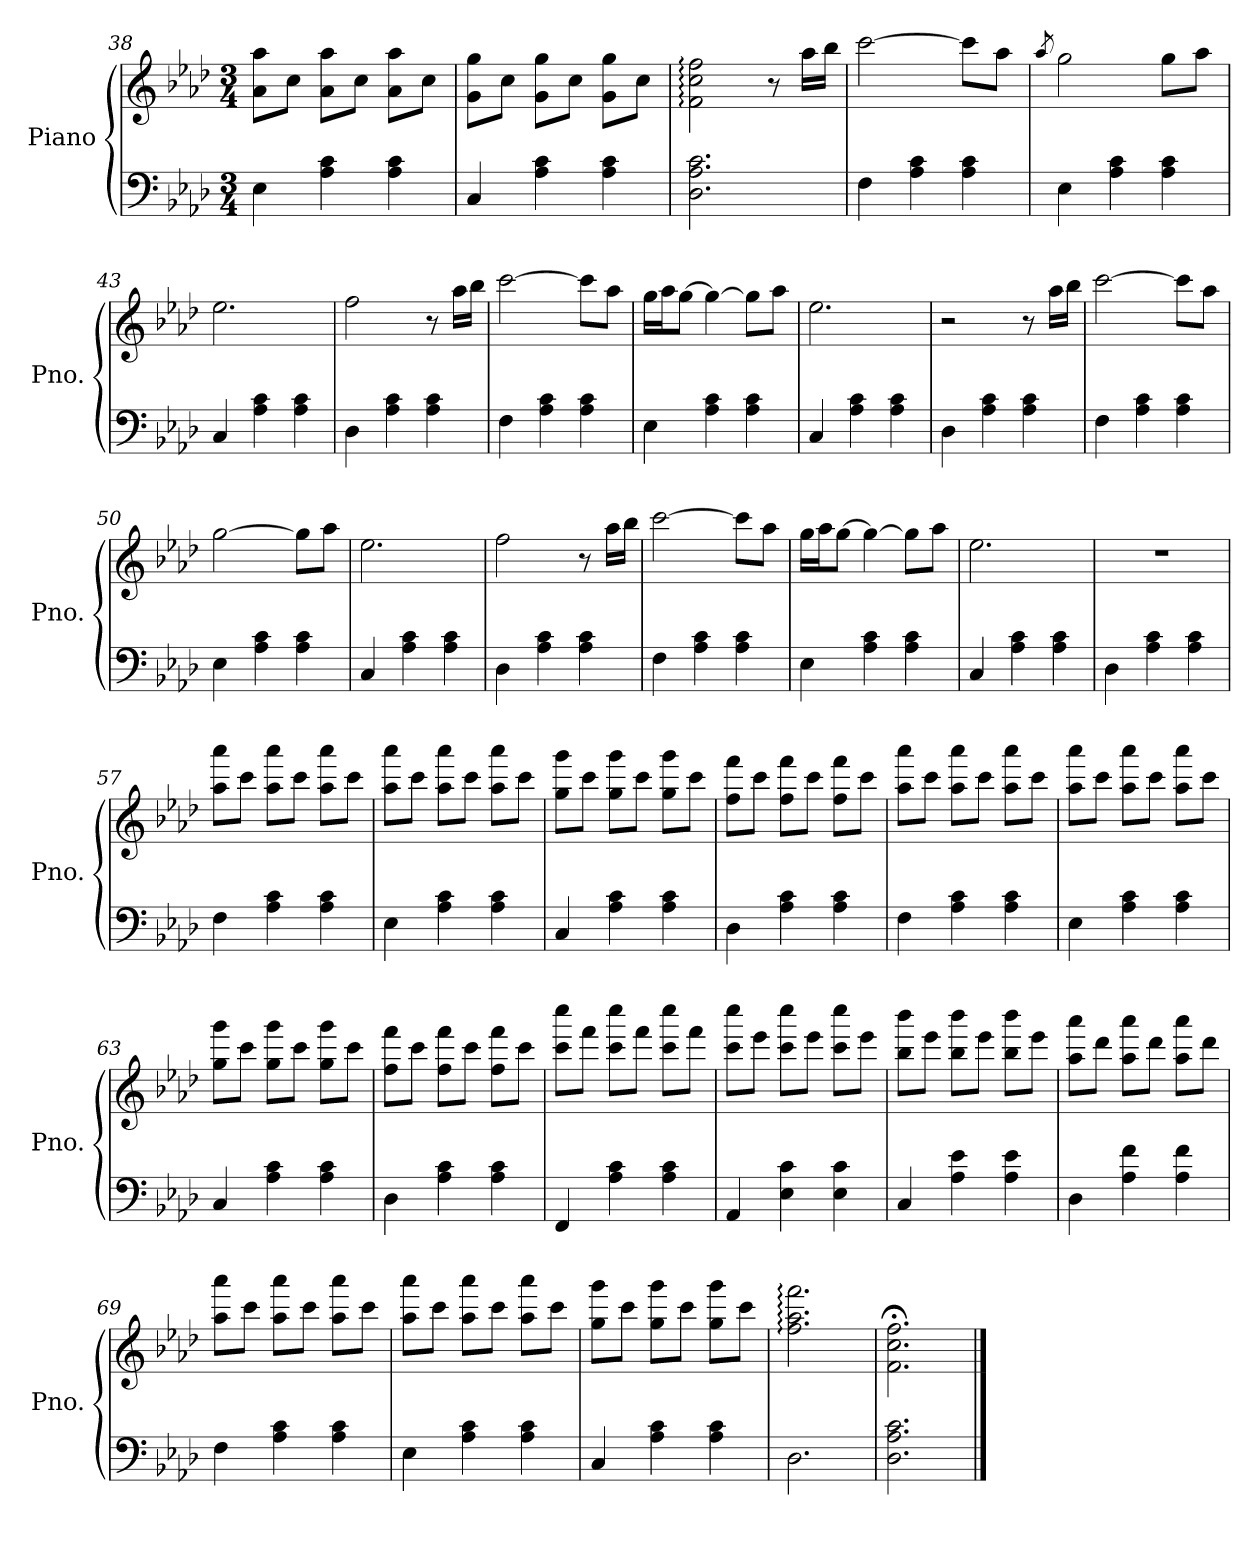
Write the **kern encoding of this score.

**kern	**kern
*part1	*part1
*staff2	*staff1
*I"Piano	*
*I'Pno.	*
*clefF4	*clefG2
*k[b-e-a-d-]	*k[b-e-a-d-]
*M3/4	*M3/4
=38	=38
4E-\	8a-\ 8aa-\L
.	8cc\J
4A-\ 4c\	8a-\ 8aa-\L
.	8cc\J
4A-\ 4c\	8a-\ 8aa-\L
.	8cc\J
=39	=39
4C/	8g\ 8gg\L
.	8cc\J
4A-\ 4c\	8g\ 8gg\L
.	8cc\J
4A-\ 4c\	8g\ 8gg\L
.	8cc\J
=40	=40
2.D-\ 2.A-\ 2.c\	2f\: 2cc\: 2ff\:
.	8r
.	16aa-\LL
.	16bb-\JJ
=41	=41
4F\	[2ccc\
4A-\ 4c\	.
4A-\ 4c\	8ccc\L]
.	8aa-\J
!!LO:PB:g=z
=42	=42
.	8qaa-/
4E-\	2gg\
4A-\ 4c\	.
4A-\ 4c\	8gg\L
.	8aa-\J
=43	=43
4C/	2.ee-\
4A-\ 4c\	.
4A-\ 4c\	.
=44	=44
4D-\	2ff\
4A-\ 4c\	.
4A-\ 4c\	8r
.	16aa-\LL
.	16bb-\JJ
=45	=45
4F\	[2ccc\
4A-\ 4c\	.
4A-\ 4c\	8ccc\L]
.	8aa-\J
=46	=46
4E-\	16gg\LL
.	16aa-\J
.	[8gg\J
4A-\ 4c\	4gg\_
4A-\ 4c\	8gg\L]
.	8aa-\J
=47	=47
4C/	2.ee-\
4A-\ 4c\	.
4A-\ 4c\	.
=48	=48
4D-\	2r
4A-\ 4c\	.
4A-\ 4c\	8r
.	16aa-\LL
.	16bb-\JJ
=49	=49
4F\	[2ccc\
4A-\ 4c\	.
4A-\ 4c\	8ccc\L]
.	8aa-\J
!!LO:LB:g=z
=50	=50
4E-\	[2gg\
4A-\ 4c\	.
4A-\ 4c\	8gg\L]
.	8aa-\J
=51	=51
4C/	2.ee-\
4A-\ 4c\	.
4A-\ 4c\	.
=52	=52
4D-\	2ff\
4A-\ 4c\	.
4A-\ 4c\	8r
.	16aa-\LL
.	16bb-\JJ
=53	=53
4F\	[2ccc\
4A-\ 4c\	.
4A-\ 4c\	8ccc\L]
.	8aa-\J
=54	=54
4E-\	16gg\LL
.	16aa-\J
.	[8gg\J
4A-\ 4c\	4gg\_
4A-\ 4c\	8gg\L]
.	8aa-\J
=55	=55
4C/	2.ee-\
4A-\ 4c\	.
4A-\ 4c\	.
=56	=56
4D-\	2.r
4A-\ 4c\	.
4A-\ 4c\	.
=57	=57
4F\	8aa-\ 8aaa-\L
.	8ccc\J
4A-\ 4c\	8aa-\ 8aaa-\L
.	8ccc\J
4A-\ 4c\	8aa-\ 8aaa-\L
.	8ccc\J
!!LO:LB:g=z
=58	=58
4E-\	8aa-\ 8aaa-\L
.	8ccc\J
4A-\ 4c\	8aa-\ 8aaa-\L
.	8ccc\J
4A-\ 4c\	8aa-\ 8aaa-\L
.	8ccc\J
=59	=59
4C/	8gg\ 8ggg\L
.	8ccc\J
4A-\ 4c\	8gg\ 8ggg\L
.	8ccc\J
4A-\ 4c\	8gg\ 8ggg\L
.	8ccc\J
=60	=60
4D-\	8ff\ 8fff\L
.	8ccc\J
4A-\ 4c\	8ff\ 8fff\L
.	8ccc\J
4A-\ 4c\	8ff\ 8fff\L
.	8ccc\J
=61	=61
4F\	8aa-\ 8aaa-\L
.	8ccc\J
4A-\ 4c\	8aa-\ 8aaa-\L
.	8ccc\J
4A-\ 4c\	8aa-\ 8aaa-\L
.	8ccc\J
=62	=62
4E-\	8aa-\ 8aaa-\L
.	8ccc\J
4A-\ 4c\	8aa-\ 8aaa-\L
.	8ccc\J
4A-\ 4c\	8aa-\ 8aaa-\L
.	8ccc\J
!!LO:LB:g=z
=63	=63
4C/	8gg\ 8ggg\L
.	8ccc\J
4A-\ 4c\	8gg\ 8ggg\L
.	8ccc\J
4A-\ 4c\	8gg\ 8ggg\L
.	8ccc\J
=64	=64
4D-\	8ff\ 8fff\L
.	8ccc\J
4A-\ 4c\	8ff\ 8fff\L
.	8ccc\J
4A-\ 4c\	8ff\ 8fff\L
.	8ccc\J
=65	=65
4FF/	8ccc\ 8cccc\L
.	8fff\J
4A-\ 4c\	8ccc\ 8cccc\L
.	8fff\J
4A-\ 4c\	8ccc\ 8cccc\L
.	8fff\J
=66	=66
4AA-/	8ccc\ 8cccc\L
.	8eee-\J
4E-\ 4c\	8ccc\ 8cccc\L
.	8eee-\J
4E-\ 4c\	8ccc\ 8cccc\L
.	8eee-\J
=67	=67
4C/	8bb-\ 8bbb-\L
.	8eee-\J
4A-\ 4e-\	8bb-\ 8bbb-\L
.	8eee-\J
4A-\ 4e-\	8bb-\ 8bbb-\L
.	8eee-\J
!!LO:LB:g=z
=68	=68
4D-\	8aa-\ 8aaa-\L
.	8ddd-\J
4A-\ 4f\	8aa-\ 8aaa-\L
.	8ddd-\J
4A-\ 4f\	8aa-\ 8aaa-\L
.	8ddd-\J
=69	=69
4F\	8aa-\ 8aaa-\L
.	8ccc\J
4A-\ 4c\	8aa-\ 8aaa-\L
.	8ccc\J
4A-\ 4c\	8aa-\ 8aaa-\L
.	8ccc\J
=70	=70
4E-\	8aa-\ 8aaa-\L
.	8ccc\J
4A-\ 4c\	8aa-\ 8aaa-\L
.	8ccc\J
4A-\ 4c\	8aa-\ 8aaa-\L
.	8ccc\J
=71	=71
4C/	8gg\ 8ggg\L
.	8ccc\J
4A-\ 4c\	8gg\ 8ggg\L
.	8ccc\J
4A-\ 4c\	8gg\ 8ggg\L
.	8ccc\J
=72	=72
2.D-\	2.ff\: 2.aa-\: 2.fff\:
=73	=73
2.D-\ 2.A-\ 2.c\	2.f\;< 2.cc\;< 2.ff\;<
==	==
*-	*-
